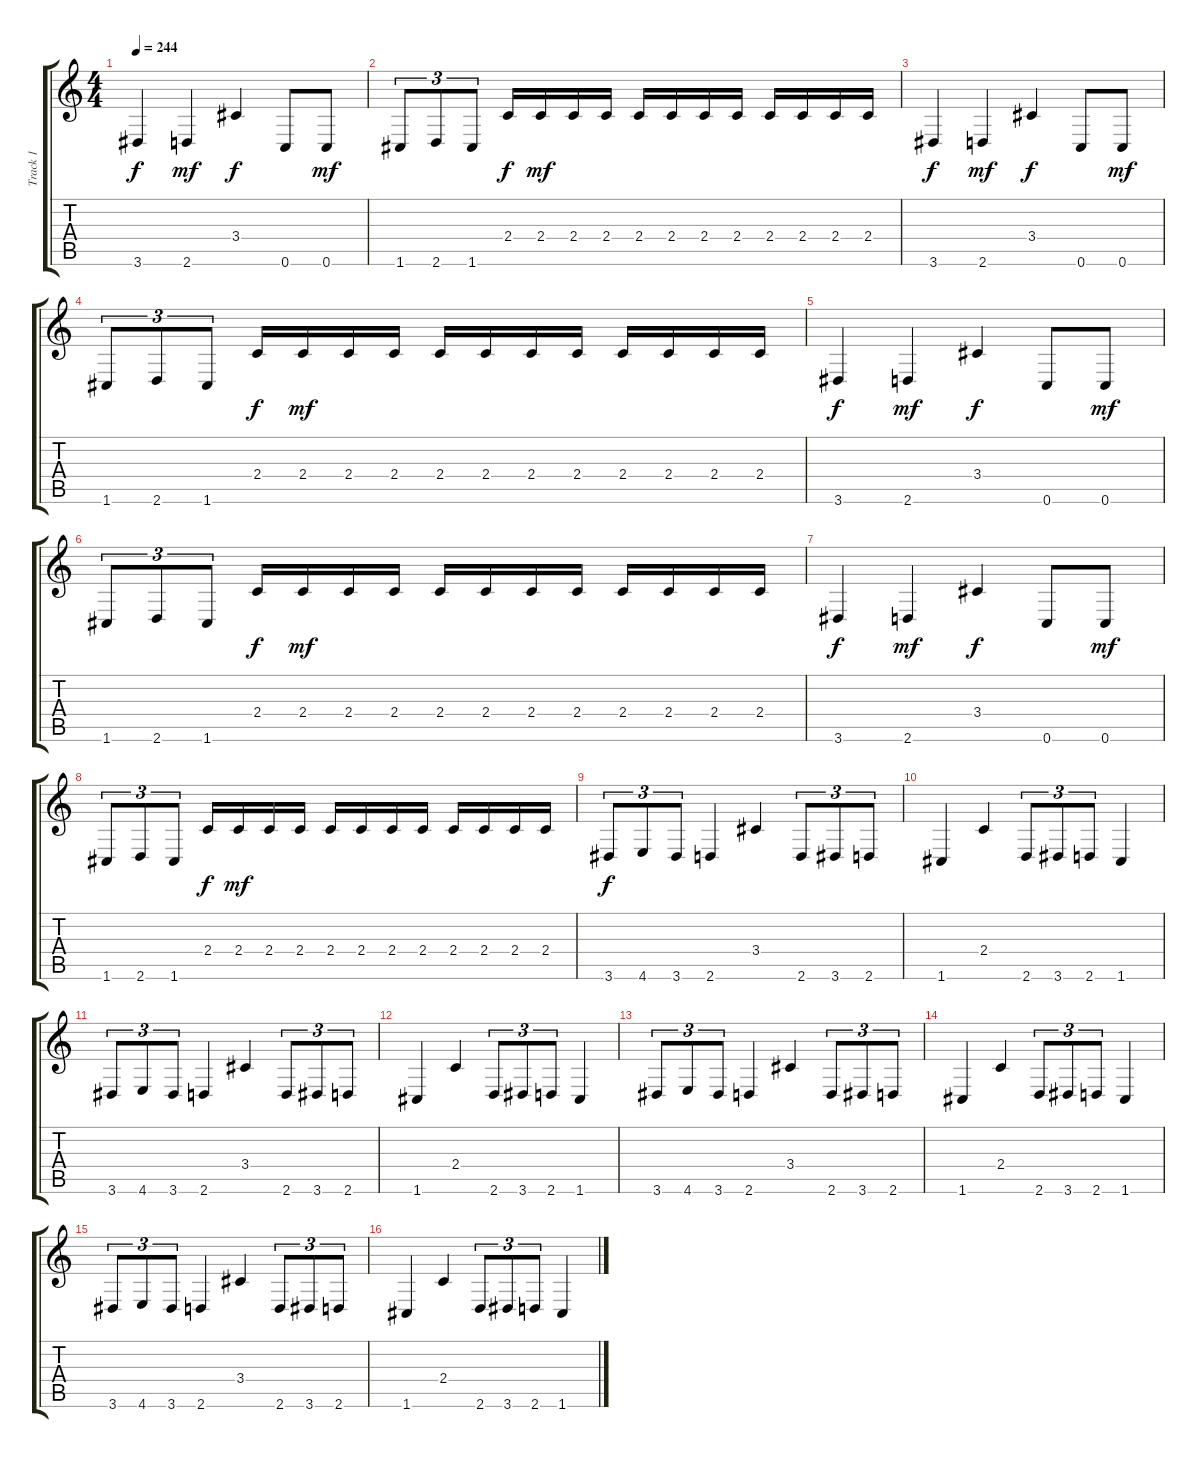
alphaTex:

\track ("Track 1" "Track 1") {instrument distortionguitar}
\staff {score tabs}
\tuning (C4 G3 Eb3 Bb2 F2 C2) {hide}
\ts (4 4)
\tempo 244
\clef g2
\ks c
3.6.4{dy f} 2.6.4{dy mf} 3.4.4{dy f} 0.6.8 0.6.8{dy mf} |
1.6.8{tu (3 2)} 2.6.8{tu (3 2)} 1.6.8{tu (3 2)} 2.4.16{dy f} 2.4.16{dy mf} 2.4.16 2.4.16 2.4.16 2.4.16 2.4.16 2.4.16 2.4.16 2.4.16 2.4.16 2.4.16 |
3.6.4{dy f} 2.6.4{dy mf} 3.4.4{dy f} 0.6.8 0.6.8{dy mf} |
1.6.8{tu (3 2)} 2.6.8{tu (3 2)} 1.6.8{tu (3 2)} 2.4.16{dy f} 2.4.16{dy mf} 2.4.16 2.4.16 2.4.16 2.4.16 2.4.16 2.4.16 2.4.16 2.4.16 2.4.16 2.4.16 |
3.6.4{dy f} 2.6.4{dy mf} 3.4.4{dy f} 0.6.8 0.6.8{dy mf} |
1.6.8{tu (3 2)} 2.6.8{tu (3 2)} 1.6.8{tu (3 2)} 2.4.16{dy f} 2.4.16{dy mf} 2.4.16 2.4.16 2.4.16 2.4.16 2.4.16 2.4.16 2.4.16 2.4.16 2.4.16 2.4.16 |
3.6.4{dy f} 2.6.4{dy mf} 3.4.4{dy f} 0.6.8 0.6.8{dy mf} |
1.6.8{tu (3 2)} 2.6.8{tu (3 2)} 1.6.8{tu (3 2)} 2.4.16{dy f} 2.4.16{dy mf} 2.4.16 2.4.16 2.4.16 2.4.16 2.4.16 2.4.16 2.4.16 2.4.16 2.4.16 2.4.16 |
3.6.8{tu (3 2) dy f} 4.6.8{tu (3 2)} 3.6.8{tu (3 2)} 2.6.4 3.4.4 2.6.8{tu (3 2)} 3.6.8{tu (3 2)} 2.6.8{tu (3 2)} |
1.6.4 2.4.4 2.6.8{tu (3 2)} 3.6.8{tu (3 2)} 2.6.8{tu (3 2)} 1.6.4 |
3.6.8{tu (3 2)} 4.6.8{tu (3 2)} 3.6.8{tu (3 2)} 2.6.4 3.4.4 2.6.8{tu (3 2)} 3.6.8{tu (3 2)} 2.6.8{tu (3 2)} |
1.6.4 2.4.4 2.6.8{tu (3 2)} 3.6.8{tu (3 2)} 2.6.8{tu (3 2)} 1.6.4 |
3.6.8{tu (3 2)} 4.6.8{tu (3 2)} 3.6.8{tu (3 2)} 2.6.4 3.4.4 2.6.8{tu (3 2)} 3.6.8{tu (3 2)} 2.6.8{tu (3 2)} |
1.6.4 2.4.4 2.6.8{tu (3 2)} 3.6.8{tu (3 2)} 2.6.8{tu (3 2)} 1.6.4 |
3.6.8{tu (3 2)} 4.6.8{tu (3 2)} 3.6.8{tu (3 2)} 2.6.4 3.4.4 2.6.8{tu (3 2)} 3.6.8{tu (3 2)} 2.6.8{tu (3 2)} |
1.6.4 2.4.4 2.6.8{tu (3 2)} 3.6.8{tu (3 2)} 2.6.8{tu (3 2)} 1.6.4
